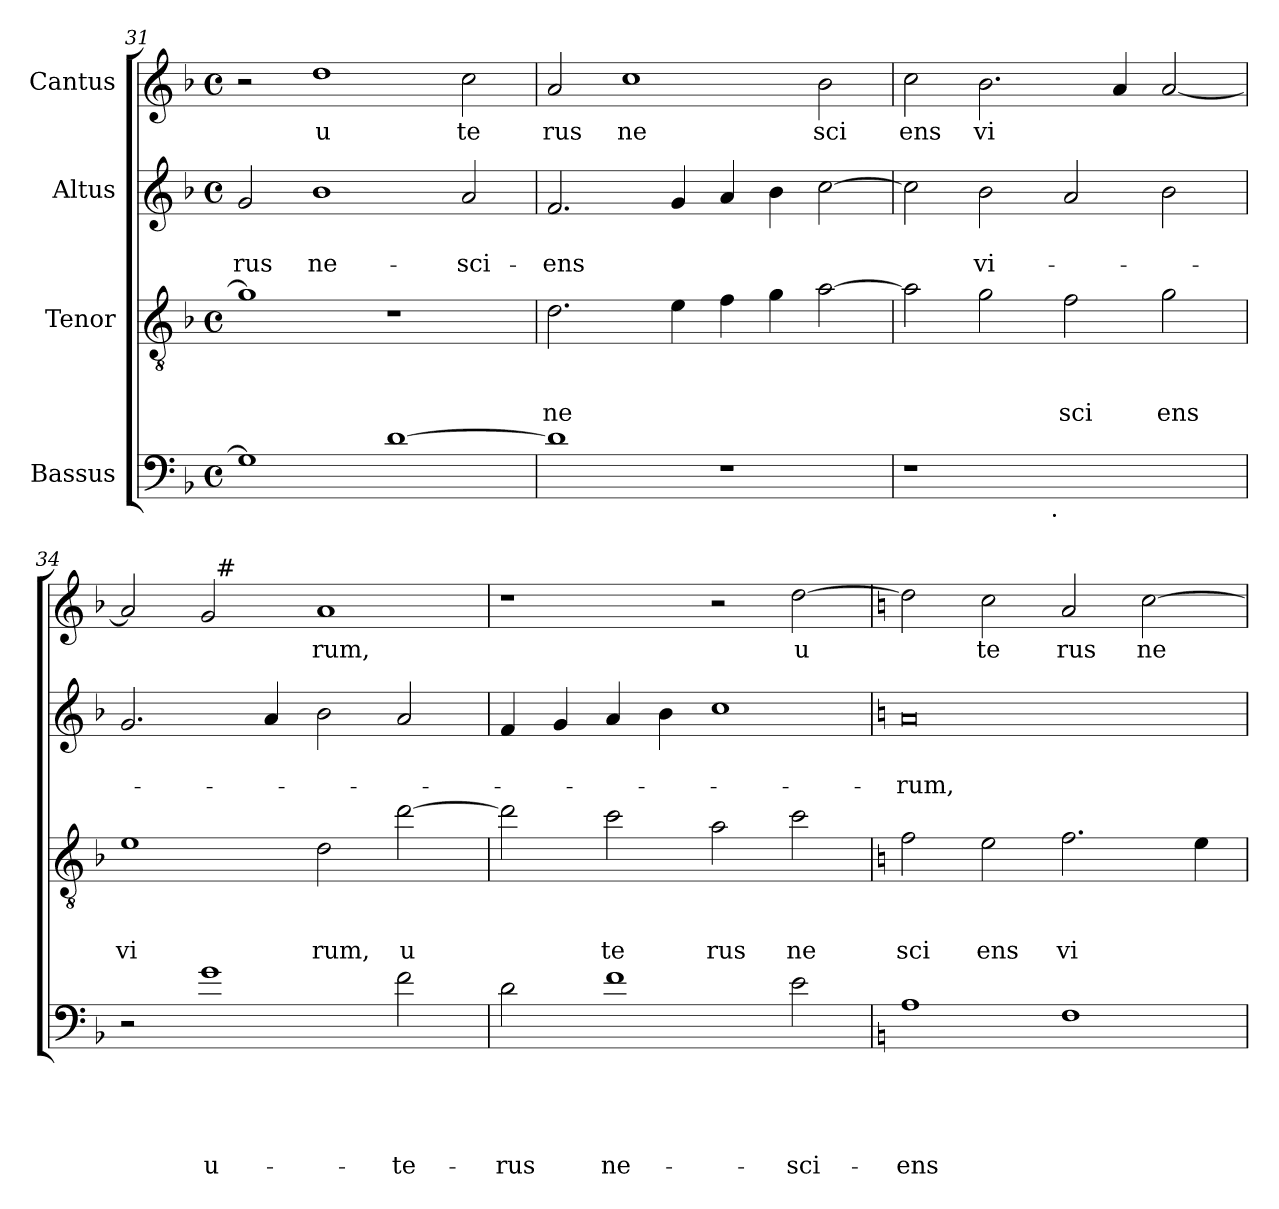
**kern	**text	**text	**text	**text	**text	**kern	**text	**text	**text	**kern	**text	**text	**kern	**text
*part4	*part4	*part4	*part4	*part4	*part4	*part3	*part3	*part3	*part3	*part2	*part2	*part2	*part1	*part1
*staff4	*staff4	*staff4	*staff4	*staff4	*staff4	*staff3	*staff3	*staff3	*staff3	*staff2	*staff2	*staff2	*staff1	*staff1
*I"Bassus	*	*	*	*	*	*I"Tenor	*	*	*	*I"Altus	*	*	*I"Cantus	*
*clefF4	*	*	*	*	*	*clefGv2	*	*	*	*clefG2	*	*	*clefG2	*
*k[b-]	*	*	*	*	*	*k[b-]	*	*	*	*k[b-]	*	*	*k[b-]	*
*F:	*	*	*	*	*	*F:	*	*	*	*F:	*	*	*F:	*
*M4/4	*	*	*	*	*	*M4/4	*	*	*	*M4/4	*	*	*M4/4	*
*met(c)	*	*	*	*	*	*met(c)	*	*	*	*met(c)	*	*	*met(c)	*
=31	=31	=31	=31	=31	=31	=31	=31	=31	=31	=31	=31	=31	=31	=31
!	!	!	!	!	!	!	!	!	!	!	!	!LO:LY:b	!	!
1G]	.	.	.	.	.	1g]	.	.	.	2g/	.	-rus	2r	.
!	!	!	!	!	!	!	!	!	!	!	!	!LO:LY:b	!	!LO:LY:b
.	.	.	.	.	.	.	.	.	.	1b-	.	ne-	1dd	u
[>1d	.	.	.	.	.	1r	.	.	.	.	.	.	.	.
!	!	!	!	!	!	!	!	!	!	!	!	!LO:LY:b	!	!LO:LY:b
.	.	.	.	.	.	.	.	.	.	2a/	.	-sci-	2cc\	te
=32	=32	=32	=32	=32	=32	=32	=32	=32	=32	=32	=32	=32	=32	=32
!	!	!	!	!	!	!	!	!	!LO:LY:b	!	!	!LO:LY:b	!	!LO:LY:b
1d]	.	.	.	.	.	2.d\	.	.	ne	2.f/	.	-ens	2a/	rus
!	!	!	!	!	!	!	!	!	!	!	!	!	!	!LO:LY:b
.	.	.	.	.	.	.	.	.	.	.	.	.	1cc	ne
.	.	.	.	.	.	4e\	.	.	.	4g/	.	.	.	.
1r	.	.	.	.	.	4f\	.	.	.	4a/	.	.	.	.
.	.	.	.	.	.	4g\	.	.	.	4b-\	.	.	.	.
!	!	!	!	!	!	!	!	!	!	!	!	!	!	!LO:LY:b
.	.	.	.	.	.	[>2a\	.	.	.	[<2cc\	.	.	2b-\	sci
=33	=33	=33	=33	=33	=33	=33	=33	=33	=33	=33	=33	=33	=33	=33
!	!	!	!	!	!	!	!	!	!	!	!	!	!	!LO:LY:b
*^	*	*	*	*	*	*	*	*	*	*	*	*	*	*
1r	2ryy	.	.	.	.	.	2a\]	.	.	.	2cc\]	.	.	2cc\	ens
!	!	!	!	!	!	!	!	!	!	!	!	!	!LO:LY:b	!	!LO:LY:b
.	4...ryy	.	.	.	.	.	2g\	.	.	.	2b-\	.	vi-	2.b-\	vi
!	!LO:TX:b:t=.	!	!	!	!	!	!	!	!	!	!	!	!	!	!
.	1ryy	.	.	.	.	.	.	.	.	.	.	.	.	.	.
!	!	!	!	!	!	!	!	!	!	!LO:LY:b	!	!	!	!	!
1ryy	.	.	.	.	.	.	2f\	.	.	sci	2a/	.	.	.	.
.	.	.	.	.	.	.	.	.	.	.	.	.	.	4a/	.
!	!	!	!	!	!	!	!	!	!	!LO:LY:b	!	!	!	!	!
.	.	.	.	.	.	.	2g\	.	.	ens	2b-\	.	.	[<2a/	.
.	32ryy	.	.	.	.	.	.	.	.	.	.	.	.	.	.
=34	=34	=34	=34	=34	=34	=34	=34	=34	=34	=34	=34	=34	=34	=34	=34
!	!	!	!	!	!	!	!	!	!	!LO:LY:b	!	!	!	!	!
*v	*v	*	*	*	*	*	*	*	*	*	*	*	*	*^	*
2r	.	.	.	.	.	1e	.	.	vi	2.g/	.	.	2a/]	2ryy	.
!	!	!	!	!	!LO:LY:b	!	!	!	!	!	!	!	!	!	!
1g	.	.	.	.	u-	.	.	.	.	.	.	.	2g/	32ryy	.
!	!	!	!	!	!	!	!	!	!	!	!	!	!	!LO:TX:a:t=#	!
.	.	.	.	.	.	.	.	.	.	.	.	.	.	1ryy	.
.	.	.	.	.	.	.	.	.	.	4a/	.	.	.	.	.
!	!	!	!	!	!	!	!	!	!LO:LY:b	!	!	!	!	!	!LO:LY:b
.	.	.	.	.	.	2d\	.	.	rum,	2b-\	.	.	1a	.	rum,
!	!	!	!	!	!LO:LY:b	!	!	!	!LO:LY:b	!	!	!	!	!	!
2f\	.	.	.	.	-te-	[>2dd\	.	.	u	2a/	.	.	.	.	.
.	.	.	.	.	.	.	.	.	.	.	.	.	.	4...ryy	.
=35	=35	=35	=35	=35	=35	=35	=35	=35	=35	=35	=35	=35	=35	=35	=35
!	!	!	!	!	!LO:LY:b	!	!	!	!	!	!	!	!	!	!
*	*	*	*	*	*	*	*	*	*	*	*	*	*v	*v	*
2d\	.	.	.	.	-rus	2dd\]	.	.	.	4f/	.	.	1r	.
.	.	.	.	.	.	.	.	.	.	4g/	.	.	.	.
!	!	!	!	!	!LO:LY:b	!	!	!	!LO:LY:b	!	!	!	!	!
1f	.	.	.	.	ne-	2cc\	.	.	te	4a/	.	.	.	.
.	.	.	.	.	.	.	.	.	.	4b-\	.	.	.	.
!	!	!	!	!	!	!	!	!	!LO:LY:b	!	!	!	!	!
.	.	.	.	.	.	2a\	.	.	rus	1cc	.	.	2r	.
!	!	!	!	!	!LO:LY:b	!	!	!	!LO:LY:b	!	!	!	!	!LO:LY:b
2e\	.	.	.	.	-sci-	2cc\	.	.	ne	.	.	.	[<2dd\	u
!!LO:LB:g=z
=36	=36	=36	=36	=36	=36	=36	=36	=36	=36	=36	=36	=36	=36	=36
*k[]	*	*	*	*	*	*k[]	*	*	*	*k[]	*	*	*k[]	*
*C:	*	*	*	*	*	*C:	*	*	*	*C:	*	*	*C:	*
!	!	!	!	!	!LO:LY:b	!	!	!	!LO:LY:b	!	!	!LO:LY:b	!	!
1A	.	.	.	.	-ens	2f\	.	.	sci	0a	.	-rum,	2dd\]	.
!	!	!	!	!	!	!	!	!	!LO:LY:b	!	!	!	!	!LO:LY:b
.	.	.	.	.	.	2e\	.	.	ens	.	.	.	2cc\	te
!	!	!	!	!	!	!	!	!	!LO:LY:b	!	!	!	!	!LO:LY:b
1F	.	.	.	.	.	2.f\	.	.	vi	.	.	.	2a/	rus
!	!	!	!	!	!	!	!	!	!	!	!	!	!	!LO:LY:b
.	.	.	.	.	.	.	.	.	.	.	.	.	[>2cc\	ne
.	.	.	.	.	.	4e\	.	.	.	.	.	.	.	.
=	=	=	=	=	=	=	=	=	=	=	=	=	=	=
*-	*-	*-	*-	*-	*-	*-	*-	*-	*-	*-	*-	*-	*-	*-
